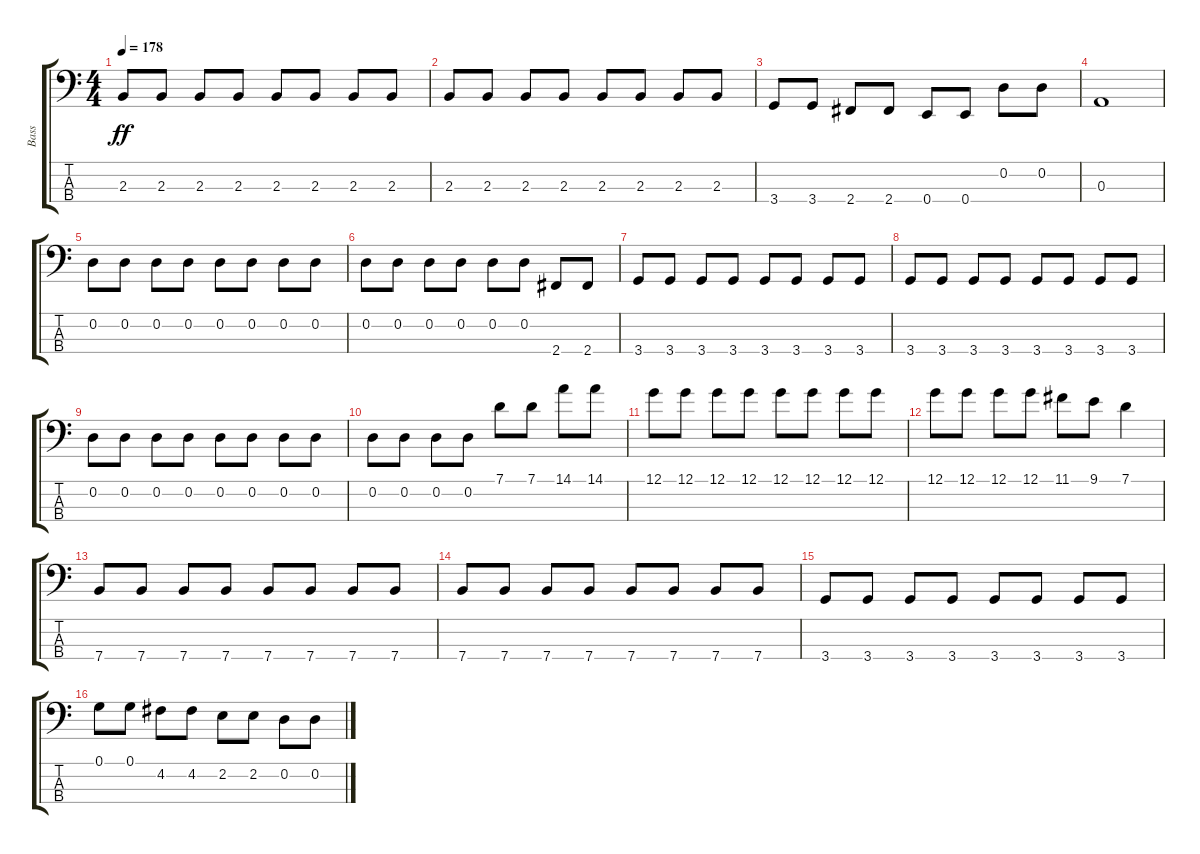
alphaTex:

\track ("Bass" "Bass") {instrument electricbassfinger}
\staff {score tabs}
\tuning (G2 D2 A1 E1) {hide}
\ts (4 4)
\tempo 178
\clef f4
\ks c
2.3.8{dy ff} 2.3.8 2.3.8 2.3.8 2.3.8 2.3.8 2.3.8 2.3.8 |
2.3.8 2.3.8 2.3.8 2.3.8 2.3.8 2.3.8 2.3.8 2.3.8 |
3.4.8 3.4.8 2.4.8 2.4.8 0.4.8 0.4.8 0.2.8 0.2.8 |
0.3.1 |
0.2.8 0.2.8 0.2.8 0.2.8 0.2.8 0.2.8 0.2.8 0.2.8 |
0.2.8 0.2.8 0.2.8 0.2.8 0.2.8 0.2.8 2.4.8 2.4.8 |
3.4.8 3.4.8 3.4.8 3.4.8 3.4.8 3.4.8 3.4.8 3.4.8 |
3.4.8 3.4.8 3.4.8 3.4.8 3.4.8 3.4.8 3.4.8 3.4.8 |
0.2.8 0.2.8 0.2.8 0.2.8 0.2.8 0.2.8 0.2.8 0.2.8 |
0.2.8 0.2.8 0.2.8 0.2.8 7.1.8 7.1.8 14.1.8 14.1.8 |
12.1.8 12.1.8 12.1.8 12.1.8 12.1.8 12.1.8 12.1.8 12.1.8 |
12.1.8 12.1.8 12.1.8 12.1.8 11.1.8 9.1.8 7.1.4 |
7.4.8 7.4.8 7.4.8 7.4.8 7.4.8 7.4.8 7.4.8 7.4.8 |
7.4.8 7.4.8 7.4.8 7.4.8 7.4.8 7.4.8 7.4.8 7.4.8 |
3.4.8 3.4.8 3.4.8 3.4.8 3.4.8 3.4.8 3.4.8 3.4.8 |
0.1.8 0.1.8 4.2.8 4.2.8 2.2.8 2.2.8 0.2.8 0.2.8
